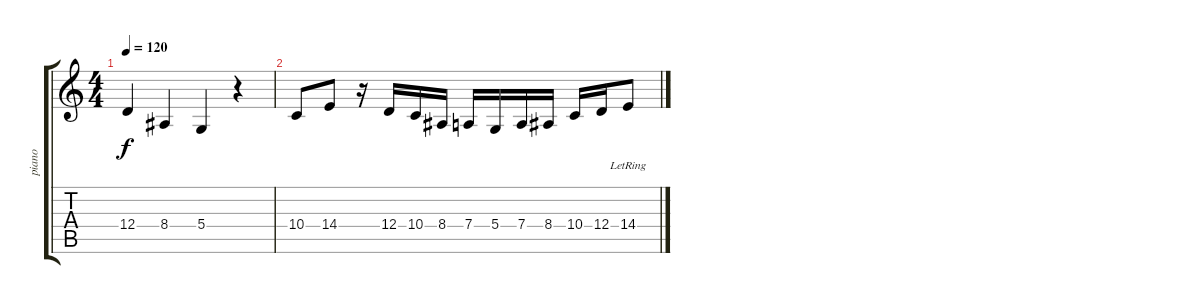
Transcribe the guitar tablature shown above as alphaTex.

\track ("piano" "piano") {instrument acousticgrandpiano}
\staff {score tabs}
\tuning (E4 B3 G3 D3 A2 E2) {hide}
\ts (4 4)
\tempo 120
\clef g2
\ks c
12.4.4{dy f} 8.4.4 5.4.4 r.4 |
10.4.8 14.4.8 r.16 12.4.16 10.4.16 8.4.16 7.4.16 5.4.16 7.4.16 8.4.16 10.4.16 12.4.16 14.4{lr}.8
